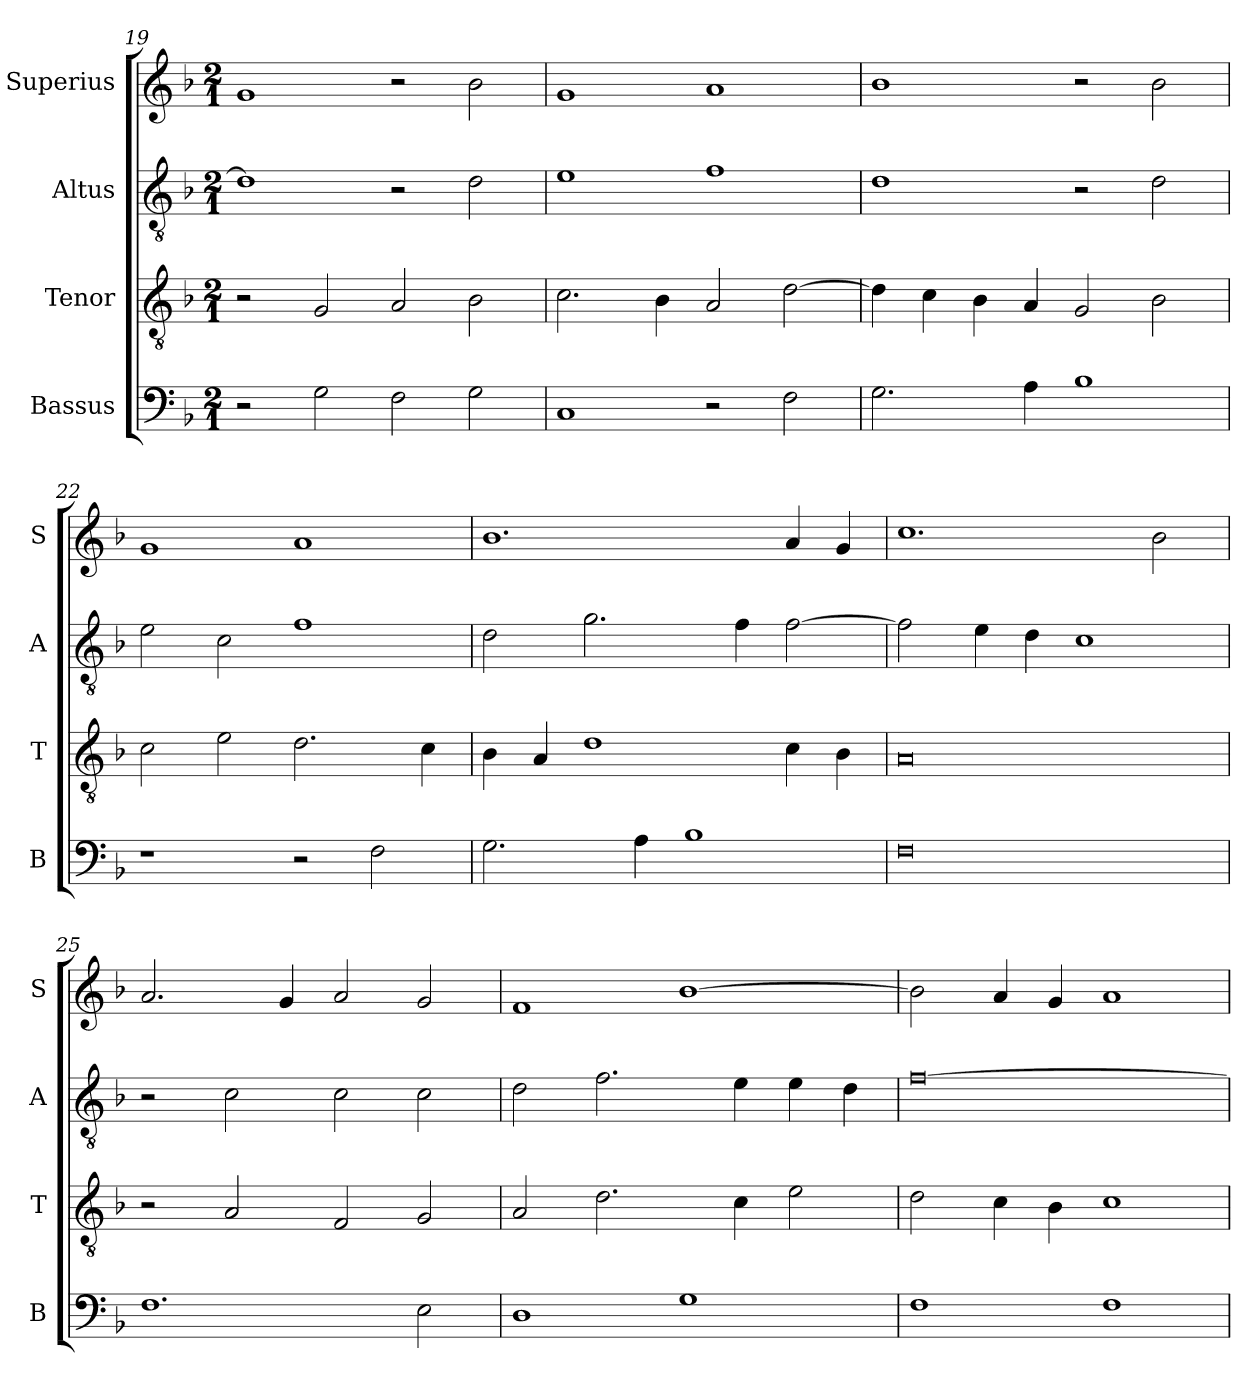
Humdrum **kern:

**kern	**kern	**kern	**kern
*part4	*part3	*part2	*part1
*staff4	*staff3	*staff2	*staff1
*I"Bassus	*I"Tenor	*I"Altus	*I"Superius
*I'B	*I'T	*I'A	*I'S
*clefF4	*clefGv2	*clefGv2	*clefG2
*k[b-]	*k[b-]	*k[b-]	*k[b-]
*F:	*F:	*F:	*F:
*M2/1	*M2/1	*M2/1	*M2/1
=19	=19	=19	=19
2r	2r	1d]	1g
2G	2G	.	.
2F	2A	2r	2r
2G	2B-	2d	2b-
=20	=20	=20	=20
1C	2.c	1e	1g
.	4B-	.	.
2r	2A	1f	1a
2F	[2d	.	.
=21	=21	=21	=21
2.G	4d]	1d	1b-
.	4c	.	.
.	4B-	.	.
4A	4A	.	.
1B-	2G	2r	2r
.	2B-	2d	2b-
=22	=22	=22	=22
1r	2c	2e	1g
.	2e	2c	.
2r	2.d	1f	1a
2F	.	.	.
.	4c	.	.
=23	=23	=23	=23
2.G	4B-	2d	1.b-
.	4A	.	.
.	1d	2.g	.
4A	.	.	.
1B-	.	.	.
.	.	4f	.
.	4c	[2f	4a
.	4B-	.	4g
=24	=24	=24	=24
0F	0A	2f]	1.cc
.	.	4e	.
.	.	4d	.
.	.	1c	.
.	.	.	2b-
=25	=25	=25	=25
1.F	2r	2r	2.a
.	2A	2c	.
.	.	.	4g
.	2F	2c	2a
2E	2G	2c	2g
=26	=26	=26	=26
1D	2A	2d	1f
.	2.d	2.f	.
1G	.	.	[1b-
.	4c	4e	.
.	2e	4e	.
.	.	4d	.
=27	=27	=27	=27
1F	2d	[0f	2b-]
.	4c	.	4a
.	4B-	.	4g
1F	1c	.	1a
=	=	=	=
*-	*-	*-	*-
